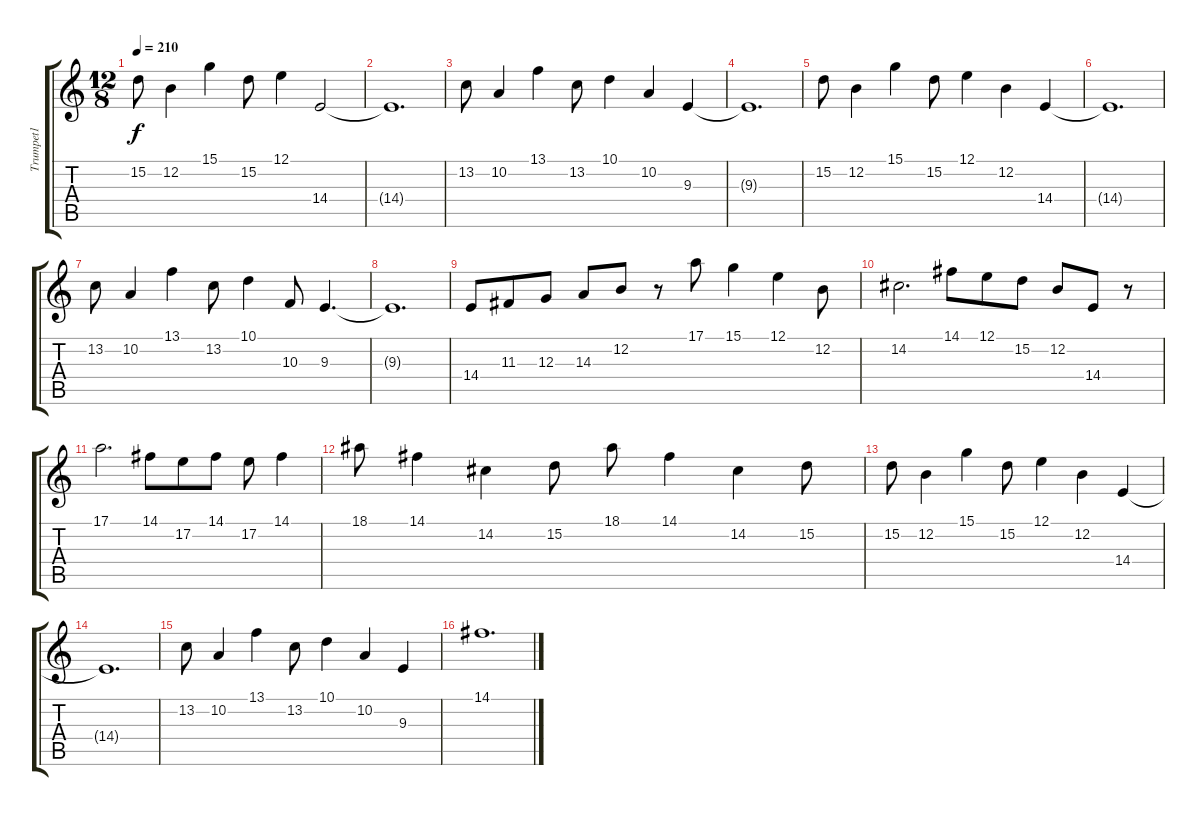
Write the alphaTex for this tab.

\track ("Trumpet1" "Trumpet1") {instrument trumpet}
\staff {score tabs}
\tuning (E4 B3 G3 D3 A2 E2) {hide}
\ts (12 8)
\tempo 210
\clef g2
\ks c
15.2.8{dy f} 12.2.4 15.1.4 15.2.8 12.1.4 14.4.2 |
14.4{t}.1{d} |
13.2.8 10.2.4 13.1.4 13.2.8 10.1.4 10.2.4 9.3.4 |
9.3{t}.1{d} |
15.2.8 12.2.4 15.1.4 15.2.8 12.1.4 12.2.4 14.4.4 |
14.4{t}.1{d} |
13.2.8 10.2.4 13.1.4 13.2.8 10.1.4 10.3.8 9.3.4{d} |
9.3{t}.1{d} |
14.4.8 11.3.8 12.3.8 14.3.8 12.2.8 r.8 17.1.8 15.1.4 12.1.4 12.2.8 |
14.2.2{d} 14.1.8 12.1.8 15.2.8 12.2.8 14.4.8 r.8 |
17.1.2{d} 14.1.8 17.2.8 14.1.8 17.2.8 14.1.4 |
18.1.8 14.1.4 14.2.4 15.2.8 18.1.8 14.1.4 14.2.4 15.2.8 |
15.2.8 12.2.4 15.1.4 15.2.8 12.1.4 12.2.4 14.4.4 |
14.4{t}.1{d} |
13.2.8 10.2.4 13.1.4 13.2.8 10.1.4 10.2.4 9.3.4 |
14.1.1{d}
